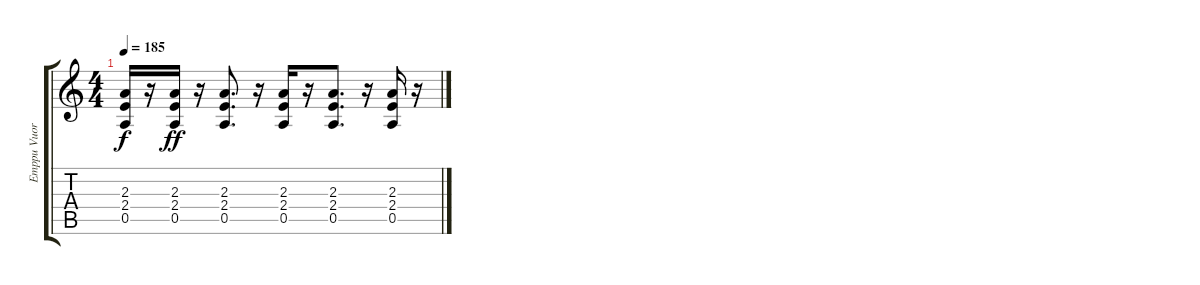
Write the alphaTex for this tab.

\track ("Emppu Vuorinen" "Emppu Vuor") {instrument distortionguitar}
\staff {score tabs}
\tuning (E4 B3 G3 D3 A2 E2) {hide}
\ts (4 4)
\tempo 185
\clef g2
\ks c
(2.3{t} 2.4{t} 0.5{t}).16{dy f} r.16 (2.3 2.4 0.5).16{dy ff volume 0} r.16 (2.3 2.4 0.5).8{d volume 0} r.16 (2.3 2.4 0.5).16{volume 0} r.16 (2.3 2.4 0.5).8{d} r.16 (2.3 2.4 0.5).16{volume 0} r.16
